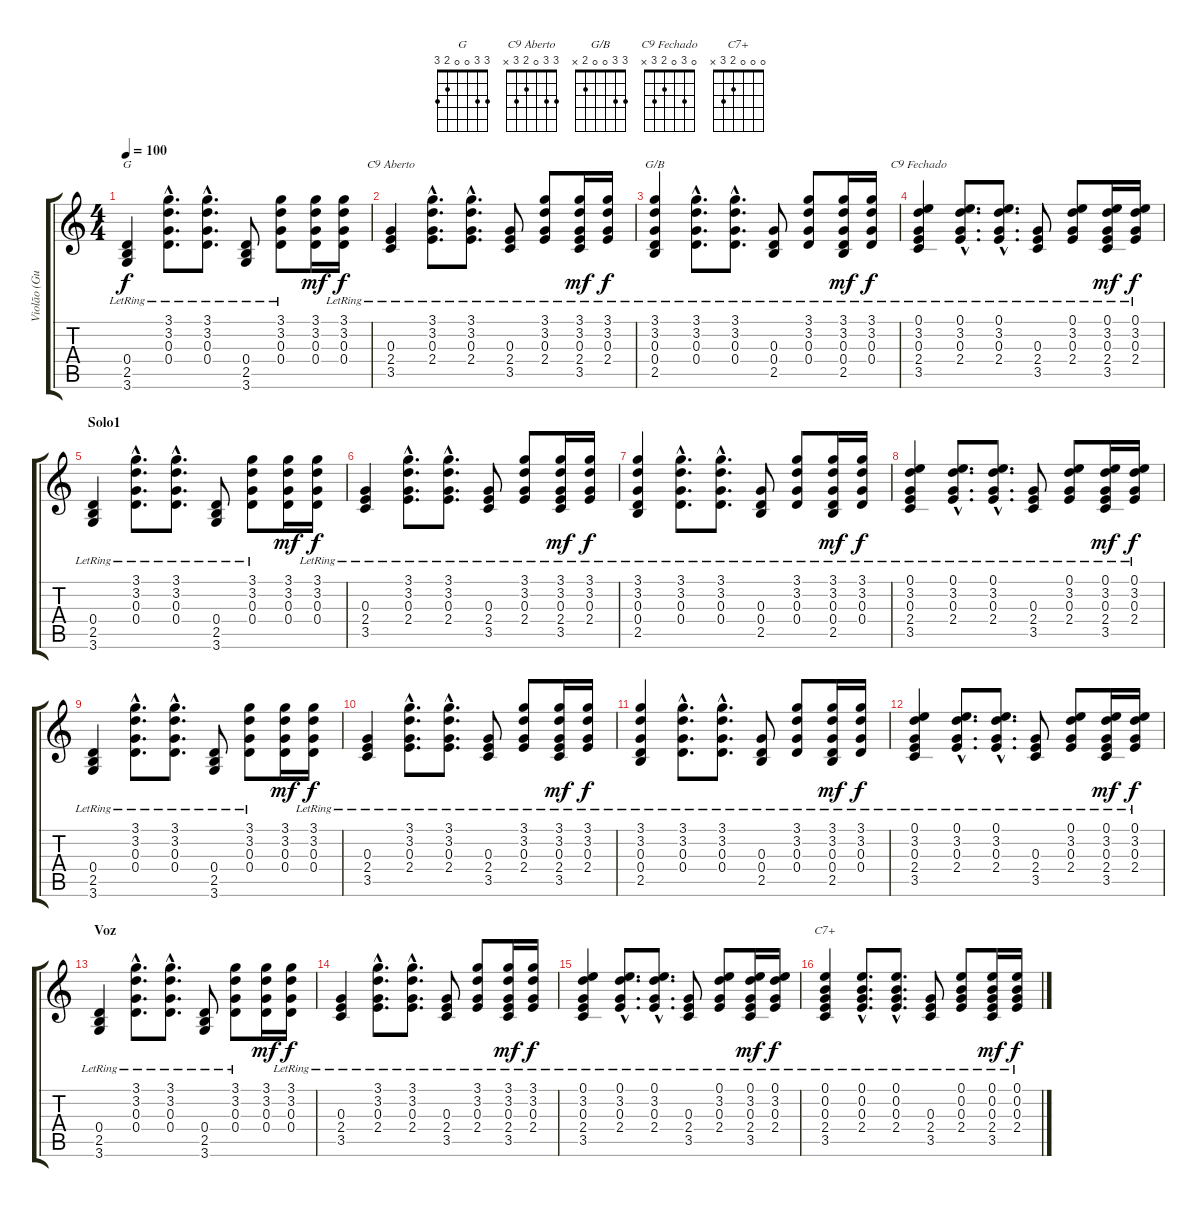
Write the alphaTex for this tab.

\track ("Violão (Guilherme)" "Violão (Gu") {instrument acousticguitarsteel}
\staff {score tabs}
\tuning (E4 B3 G3 D3 A2 E2) {hide}
\chord ("G" 3 3 0 0 2 3)
\chord ("C9 Aberto" 3 3 0 2 3 x)
\chord ("G/B" 3 3 0 0 2 x)
\chord ("C9 Fechado" 0 3 0 2 3 x)
\chord ("C7+" 0 0 0 2 3 x)
\ts (4 4)
\tempo 100
\clef g2
\ks c
(0.4{lr} 2.5{lr} 3.6{lr}).4{ch "G" dy f} (3.1{hac lr} 3.2{hac lr} 0.3{hac lr} 0.4{hac}).8{d} (3.1{hac lr} 3.2{hac lr} 0.3{hac lr} 0.4{hac}).8{d} (0.4{lr} 2.5{lr} 3.6{lr}).8 (3.1{lr} 3.2{lr} 0.3{lr} 0.4).8 (3.1 3.2 0.3 0.4).16{dy mf} (3.1{lr} 3.2{lr} 0.3{lr} 0.4).16{dy f} |
(0.3{lr} 2.4{lr} 3.5{lr}).4{ch "C9 Aberto"} (3.1{hac lr} 3.2{hac lr} 0.3{hac lr} 2.4{hac}).8{d} (3.1{hac lr} 3.2{hac lr} 0.3{hac lr} 2.4{hac}).8{d} (0.3{lr} 2.4{lr} 3.5{lr}).8 (3.1{lr} 3.2{lr} 0.3{lr} 2.4).8 (3.1 3.2 0.3{lr} 2.4{lr} 3.5{lr}).16{dy mf} (3.1{lr} 3.2{lr} 0.3{lr} 2.4).16{dy f} |
(3.1{lr} 3.2{lr} 0.3{lr} 0.4 2.5{lr}).4{ch "G/B"} (3.1{hac lr} 3.2{hac lr} 0.3{hac lr} 0.4{hac}).8{d} (3.1{hac lr} 3.2{hac lr} 0.3{hac lr} 0.4{hac}).8{d} (0.3{lr} 0.4{lr} 2.5{lr}).8 (3.1{lr} 3.2{lr} 0.3{lr} 0.4).8 (3.1 3.2 0.3{lr} 0.4{lr} 2.5{lr}).16{dy mf} (3.1{lr} 3.2{lr} 0.3{lr} 0.4).16{dy f} |
(0.1{lr} 3.2{lr} 0.3{lr} 2.4{lr} 3.5{lr}).4{ch "C9 Fechado"} (0.1{hac lr} 3.2{hac lr} 0.3{hac lr} 2.4{hac}).8{d} (0.1{hac lr} 3.2{hac lr} 0.3{hac lr} 2.4{hac}).8{d} (0.3{lr} 2.4{lr} 3.5{lr}).8 (0.1{lr} 3.2{lr} 0.3{lr} 2.4).8 (0.1 3.2 0.3{lr} 2.4{lr} 3.5{lr}).16{dy mf} (0.1{lr} 3.2{lr} 0.3{lr} 2.4).16{dy f} |
\section ("" "Solo1")
(0.4{lr} 2.5{lr} 3.6{lr}).4 (3.1{hac lr} 3.2{hac lr} 0.3{hac lr} 0.4{hac}).8{d} (3.1{hac lr} 3.2{hac lr} 0.3{hac lr} 0.4{hac}).8{d} (0.4{lr} 2.5{lr} 3.6{lr}).8 (3.1{lr} 3.2{lr} 0.3{lr} 0.4).8 (3.1 3.2 0.3 0.4).16{dy mf} (3.1{lr} 3.2{lr} 0.3{lr} 0.4).16{dy f} |
(0.3{lr} 2.4{lr} 3.5{lr}).4 (3.1{hac lr} 3.2{hac lr} 0.3{hac lr} 2.4{hac}).8{d} (3.1{hac lr} 3.2{hac lr} 0.3{hac lr} 2.4{hac}).8{d} (0.3{lr} 2.4{lr} 3.5{lr}).8 (3.1{lr} 3.2{lr} 0.3{lr} 2.4).8 (3.1 3.2 0.3{lr} 2.4{lr} 3.5{lr}).16{dy mf} (3.1{lr} 3.2{lr} 0.3{lr} 2.4).16{dy f} |
(3.1{lr} 3.2{lr} 0.3{lr} 0.4 2.5{lr}).4 (3.1{hac lr} 3.2{hac lr} 0.3{hac lr} 0.4{hac}).8{d} (3.1{hac lr} 3.2{hac lr} 0.3{hac lr} 0.4{hac}).8{d} (0.3{lr} 0.4{lr} 2.5{lr}).8 (3.1{lr} 3.2{lr} 0.3{lr} 0.4).8 (3.1 3.2 0.3{lr} 0.4{lr} 2.5{lr}).16{dy mf} (3.1{lr} 3.2{lr} 0.3{lr} 0.4).16{dy f} |
(0.1{lr} 3.2{lr} 0.3{lr} 2.4{lr} 3.5{lr}).4 (0.1{hac lr} 3.2{hac lr} 0.3{hac lr} 2.4{hac}).8{d} (0.1{hac lr} 3.2{hac lr} 0.3{hac lr} 2.4{hac}).8{d} (0.3{lr} 2.4{lr} 3.5{lr}).8 (0.1{lr} 3.2{lr} 0.3{lr} 2.4).8 (0.1 3.2 0.3{lr} 2.4{lr} 3.5{lr}).16{dy mf} (0.1{lr} 3.2{lr} 0.3{lr} 2.4).16{dy f} |
(0.4{lr} 2.5{lr} 3.6{lr}).4 (3.1{hac lr} 3.2{hac lr} 0.3{hac lr} 0.4{hac}).8{d} (3.1{hac lr} 3.2{hac lr} 0.3{hac lr} 0.4{hac}).8{d} (0.4{lr} 2.5{lr} 3.6{lr}).8 (3.1{lr} 3.2{lr} 0.3{lr} 0.4).8 (3.1 3.2 0.3 0.4).16{dy mf} (3.1{lr} 3.2{lr} 0.3{lr} 0.4).16{dy f} |
(0.3{lr} 2.4{lr} 3.5{lr}).4 (3.1{hac lr} 3.2{hac lr} 0.3{hac lr} 2.4{hac}).8{d} (3.1{hac lr} 3.2{hac lr} 0.3{hac lr} 2.4{hac}).8{d} (0.3{lr} 2.4{lr} 3.5{lr}).8 (3.1{lr} 3.2{lr} 0.3{lr} 2.4).8 (3.1 3.2 0.3{lr} 2.4{lr} 3.5{lr}).16{dy mf} (3.1{lr} 3.2{lr} 0.3{lr} 2.4).16{dy f} |
(3.1{lr} 3.2{lr} 0.3{lr} 0.4 2.5{lr}).4 (3.1{hac lr} 3.2{hac lr} 0.3{hac lr} 0.4{hac}).8{d} (3.1{hac lr} 3.2{hac lr} 0.3{hac lr} 0.4{hac}).8{d} (0.3{lr} 0.4{lr} 2.5{lr}).8 (3.1{lr} 3.2{lr} 0.3{lr} 0.4).8 (3.1 3.2 0.3{lr} 0.4{lr} 2.5{lr}).16{dy mf} (3.1{lr} 3.2{lr} 0.3{lr} 0.4).16{dy f} |
(0.1{lr} 3.2{lr} 0.3{lr} 2.4{lr} 3.5{lr}).4 (0.1{hac lr} 3.2{hac lr} 0.3{hac lr} 2.4{hac}).8{d} (0.1{hac lr} 3.2{hac lr} 0.3{hac lr} 2.4{hac}).8{d} (0.3{lr} 2.4{lr} 3.5{lr}).8 (0.1{lr} 3.2{lr} 0.3{lr} 2.4).8 (0.1 3.2 0.3{lr} 2.4{lr} 3.5{lr}).16{dy mf} (0.1{lr} 3.2{lr} 0.3{lr} 2.4).16{dy f} |
\section ("" "Voz")
(0.4{lr} 2.5{lr} 3.6{lr}).4 (3.1{hac lr} 3.2{hac lr} 0.3{hac lr} 0.4{hac}).8{d} (3.1{hac lr} 3.2{hac lr} 0.3{hac lr} 0.4{hac}).8{d} (0.4{lr} 2.5{lr} 3.6{lr}).8 (3.1{lr} 3.2{lr} 0.3{lr} 0.4).8 (3.1 3.2 0.3 0.4).16{dy mf} (3.1{lr} 3.2{lr} 0.3{lr} 0.4).16{dy f} |
(0.3{lr} 2.4{lr} 3.5{lr}).4 (3.1{hac lr} 3.2{hac lr} 0.3{hac lr} 2.4{hac}).8{d} (3.1{hac lr} 3.2{hac lr} 0.3{hac lr} 2.4{hac}).8{d} (0.3{lr} 2.4{lr} 3.5{lr}).8 (3.1{lr} 3.2{lr} 0.3{lr} 2.4).8 (3.1 3.2 0.3{lr} 2.4{lr} 3.5{lr}).16{dy mf} (3.1{lr} 3.2{lr} 0.3{lr} 2.4).16{dy f} |
(0.1{lr} 3.2{lr} 0.3{lr} 2.4{lr} 3.5{lr}).4 (0.1{hac lr} 3.2{hac lr} 0.3{hac lr} 2.4{hac}).8{d} (0.1{hac lr} 3.2{hac lr} 0.3{hac lr} 2.4{hac}).8{d} (0.3{lr} 2.4{lr} 3.5{lr}).8 (0.1{lr} 3.2{lr} 0.3{lr} 2.4).8 (0.1 3.2 0.3{lr} 2.4{lr} 3.5{lr}).16{dy mf} (0.1{lr} 3.2{lr} 0.3{lr} 2.4).16{dy f} |
(0.1{lr} 0.2{lr} 0.3{lr} 2.4{lr} 3.5{lr}).4{ch "C7+"} (0.1{hac lr} 0.2{hac lr} 0.3{hac lr} 2.4{hac}).8{d} (0.1{hac lr} 0.2{hac lr} 0.3{hac lr} 2.4{hac}).8{d} (0.3{lr} 2.4{lr} 3.5{lr}).8 (0.1{lr} 0.2{lr} 0.3{lr} 2.4).8 (0.1 0.2 0.3{lr} 2.4{lr} 3.5{lr}).16{dy mf} (0.1{lr} 0.2{lr} 0.3{lr} 2.4).16{dy f}
